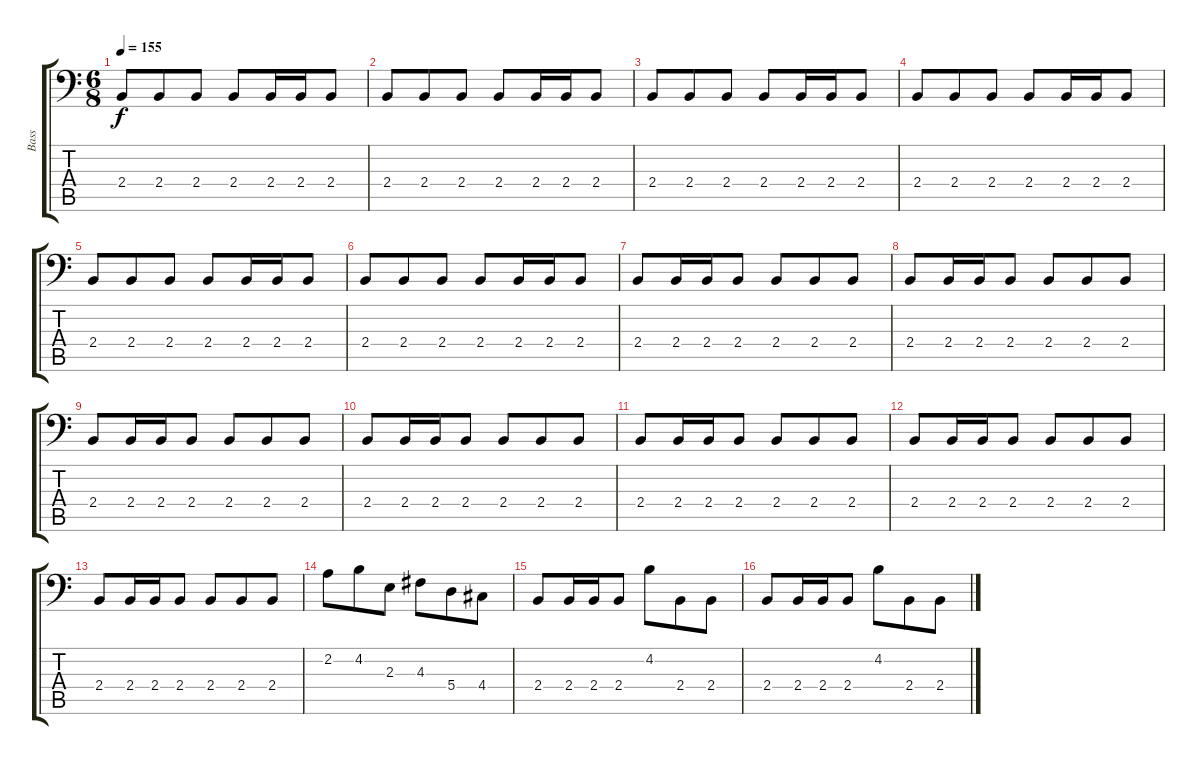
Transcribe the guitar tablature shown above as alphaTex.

\track ("Bass" "Bass") {instrument electricbassfinger}
\staff {score tabs}
\tuning (C3 G2 D2 A1 E1 B0) {hide}
\ts (6 8)
\tempo 155
\clef f4
\ks c
2.4.8{dy f} 2.4.8 2.4.8 2.4.8 2.4.16 2.4.16 2.4.8 |
2.4.8 2.4.8 2.4.8 2.4.8 2.4.16 2.4.16 2.4.8 |
2.4.8 2.4.8 2.4.8 2.4.8 2.4.16 2.4.16 2.4.8 |
2.4.8 2.4.8 2.4.8 2.4.8 2.4.16 2.4.16 2.4.8 |
2.4.8 2.4.8 2.4.8 2.4.8 2.4.16 2.4.16 2.4.8 |
2.4.8 2.4.8 2.4.8 2.4.8 2.4.16 2.4.16 2.4.8 |
2.4.8 2.4.16 2.4.16 2.4.8 2.4.8 2.4.8 2.4.8 |
2.4.8 2.4.16 2.4.16 2.4.8 2.4.8 2.4.8 2.4.8 |
2.4.8 2.4.16 2.4.16 2.4.8 2.4.8 2.4.8 2.4.8 |
2.4.8 2.4.16 2.4.16 2.4.8 2.4.8 2.4.8 2.4.8 |
2.4.8 2.4.16 2.4.16 2.4.8 2.4.8 2.4.8 2.4.8 |
2.4.8 2.4.16 2.4.16 2.4.8 2.4.8 2.4.8 2.4.8 |
2.4.8 2.4.16 2.4.16 2.4.8 2.4.8 2.4.8 2.4.8 |
2.2.8 4.2.8 2.3.8 4.3.8 5.4.8 4.4.8 |
2.4.8 2.4.16 2.4.16 2.4.8 4.2.8 2.4.8 2.4.8 |
2.4.8 2.4.16 2.4.16 2.4.8 4.2.8 2.4.8 2.4.8
